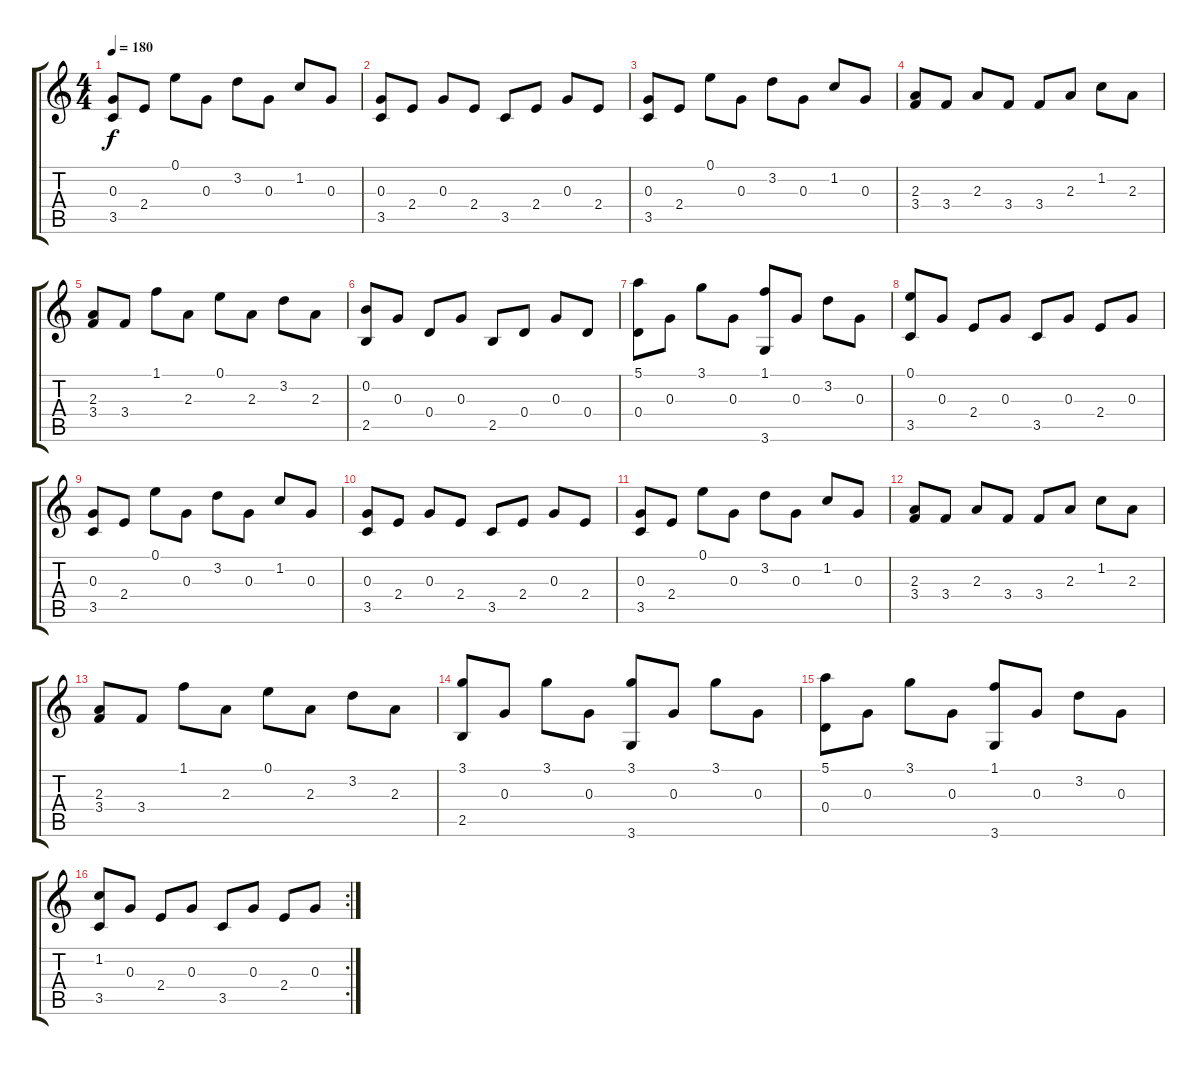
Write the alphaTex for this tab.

\track "" {instrument acousticguitarsteel}
\staff {score tabs}
\tuning (E4 B3 G3 D3 A2 E2) {hide}
\ts (4 4)
\tempo 180
\clef g2
\ks c
(0.3 3.5).8{txt "" dy f} 2.4.8 0.1.8 0.3.8 3.2.8 0.3.8 1.2.8 0.3.8 |
(0.3 3.5).8 2.4.8 0.3.8 2.4.8 3.5.8 2.4.8 0.3.8 2.4.8 |
(0.3 3.5).8 2.4.8 0.1.8 0.3.8 3.2.8 0.3.8 1.2.8 0.3.8{txt ""} |
(2.3 3.4).8 3.4.8 2.3.8 3.4.8 3.4.8 2.3.8 1.2.8 2.3.8 |
(2.3 3.4).8 3.4.8 1.1.8 2.3.8 0.1.8 2.3.8 3.2.8 2.3.8 |
(0.2 2.5).8 0.3.8 0.4.8 0.3.8 2.5.8 0.4.8 0.3.8 0.4.8 |
(5.1 0.4).8 0.3.8 3.1.8 0.3.8 (1.1 3.6).8 0.3.8 3.2.8 0.3.8 |
(0.1 3.5).8 0.3.8 2.4.8 0.3.8 3.5.8 0.3.8 2.4.8 0.3.8 |
(0.3 3.5).8 2.4.8 0.1.8 0.3.8 3.2.8 0.3.8 1.2.8 0.3.8 |
(0.3 3.5).8 2.4.8 0.3.8 2.4.8{txt ""} 3.5.8 2.4.8 0.3.8 2.4.8 |
(0.3 3.5).8 2.4.8 0.1.8 0.3.8 3.2.8 0.3.8 1.2.8 0.3.8 |
(2.3 3.4).8 3.4.8 2.3.8 3.4.8 3.4.8 2.3.8 1.2.8 2.3.8 |
(2.3 3.4).8 3.4.8 1.1.8 2.3.8 0.1.8{txt ""} 2.3.8 3.2.8 2.3.8 |
(3.1 2.5).8 0.3.8 3.1.8 0.3.8 (3.1 3.6).8 0.3.8 3.1.8 0.3.8 |
(5.1 0.4).8 0.3.8 3.1.8 0.3.8 (1.1 3.6).8 0.3.8{txt ""} 3.2.8 0.3.8 |
\rc 2
(1.2 3.5).8 0.3.8 2.4.8 0.3.8 3.5.8 0.3.8 2.4.8 0.3.8
